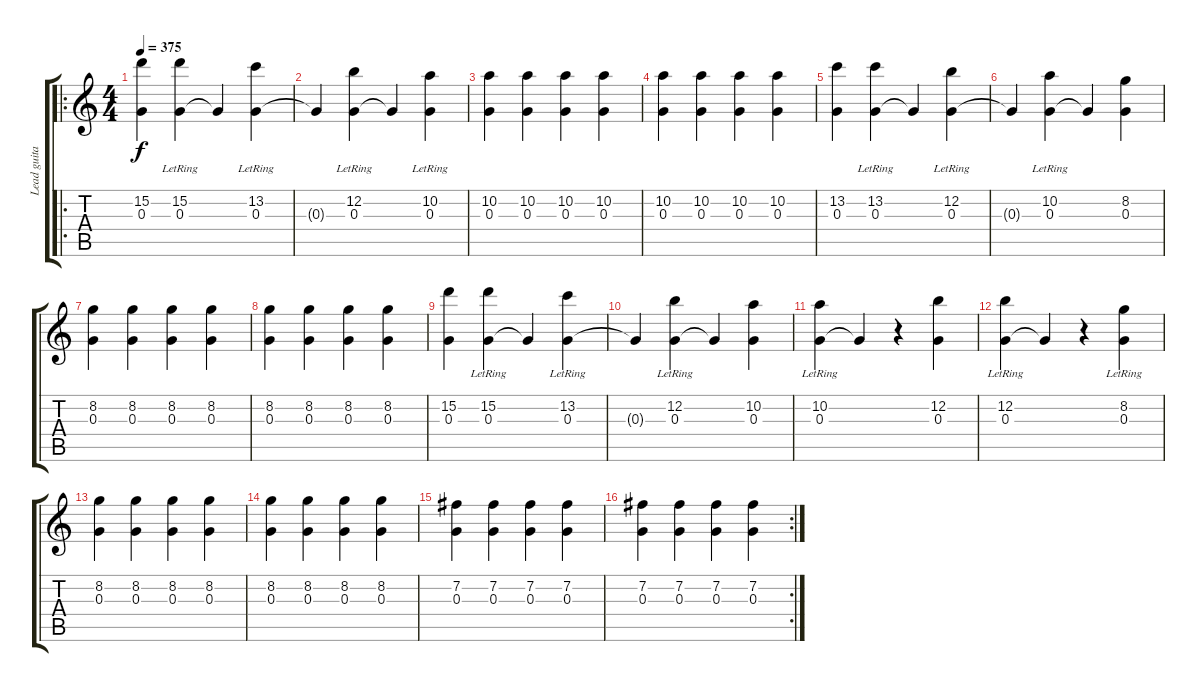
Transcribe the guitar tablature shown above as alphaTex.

\track ("Lead guitar" "Lead guita") {instrument acousticguitarsteel}
\staff {score tabs}
\tuning (E4 B3 G3 D3 A2 E2) {hide}
\ro
\ts (4 4)
\tempo 375
\clef g2
\ks c
(15.2 0.3).4{dy f instrument acousticguitarsteel} (15.2{lr} 0.3).4 0.3{t}.4 (13.2{lr} 0.3).4 |
0.3{t}.4 (12.2{lr} 0.3).4 0.3{t}.4 (10.2{lr} 0.3).4 |
(10.2 0.3).4 (10.2 0.3).4 (10.2 0.3).4 (10.2 0.3).4 |
(10.2 0.3).4 (10.2 0.3).4 (10.2 0.3).4 (10.2 0.3).4 |
(13.2 0.3).4 (13.2{lr} 0.3).4 0.3{t}.4 (12.2{lr} 0.3).4 |
0.3{t}.4 (10.2{lr} 0.3).4 0.3{t}.4 (8.2 0.3).4 |
(8.2 0.3).4 (8.2 0.3).4 (8.2 0.3).4 (8.2 0.3).4 |
(8.2 0.3).4 (8.2 0.3).4 (8.2 0.3).4 (8.2 0.3).4 |
(15.2 0.3).4 (15.2{lr} 0.3).4 0.3{t}.4 (13.2{lr} 0.3).4 |
0.3{t}.4 (12.2{lr} 0.3).4 0.3{t}.4 (10.2 0.3).4 |
(10.2{lr} 0.3).4 0.3{t}.4 r.4 (12.2 0.3).4 |
(12.2{lr} 0.3).4 0.3{t}.4 r.4 (8.2{lr} 0.3).4 |
(8.2 0.3).4 (8.2 0.3).4 (8.2 0.3).4 (8.2 0.3).4 |
(8.2 0.3).4 (8.2 0.3).4 (8.2 0.3).4 (8.2 0.3).4 |
(7.2 0.3).4 (7.2 0.3).4 (7.2 0.3).4 (7.2 0.3).4 |
\rc 2
(7.2 0.3).4 (7.2 0.3).4 (7.2 0.3).4 (7.2 0.3).4
